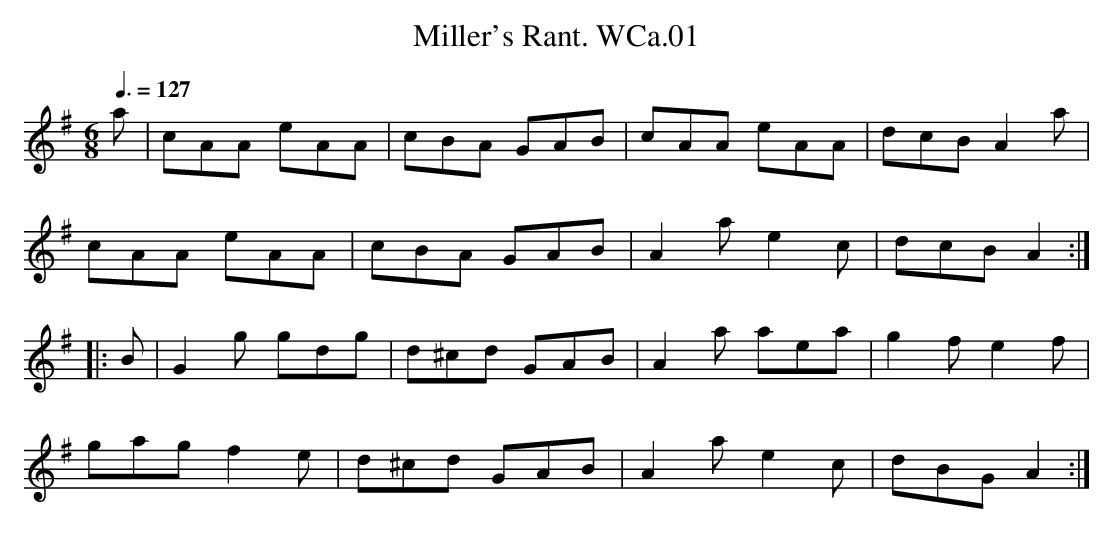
X:1
T:Miller's Rant. WCa.01
M:6/8
L:1/8
Q:3/8=127
K:Ador
a|cAA eAA|cBA GAB|cAA eAA|dcBA2a|
cAA eAA|cBA GAB|A2ae2c|dcBA2:|
|:B|G2g gdg|d^cd GAB|A2a aea|g2fe2f|
gagf2e|d^cd GAB|A2ae2c|dBGA2:|
